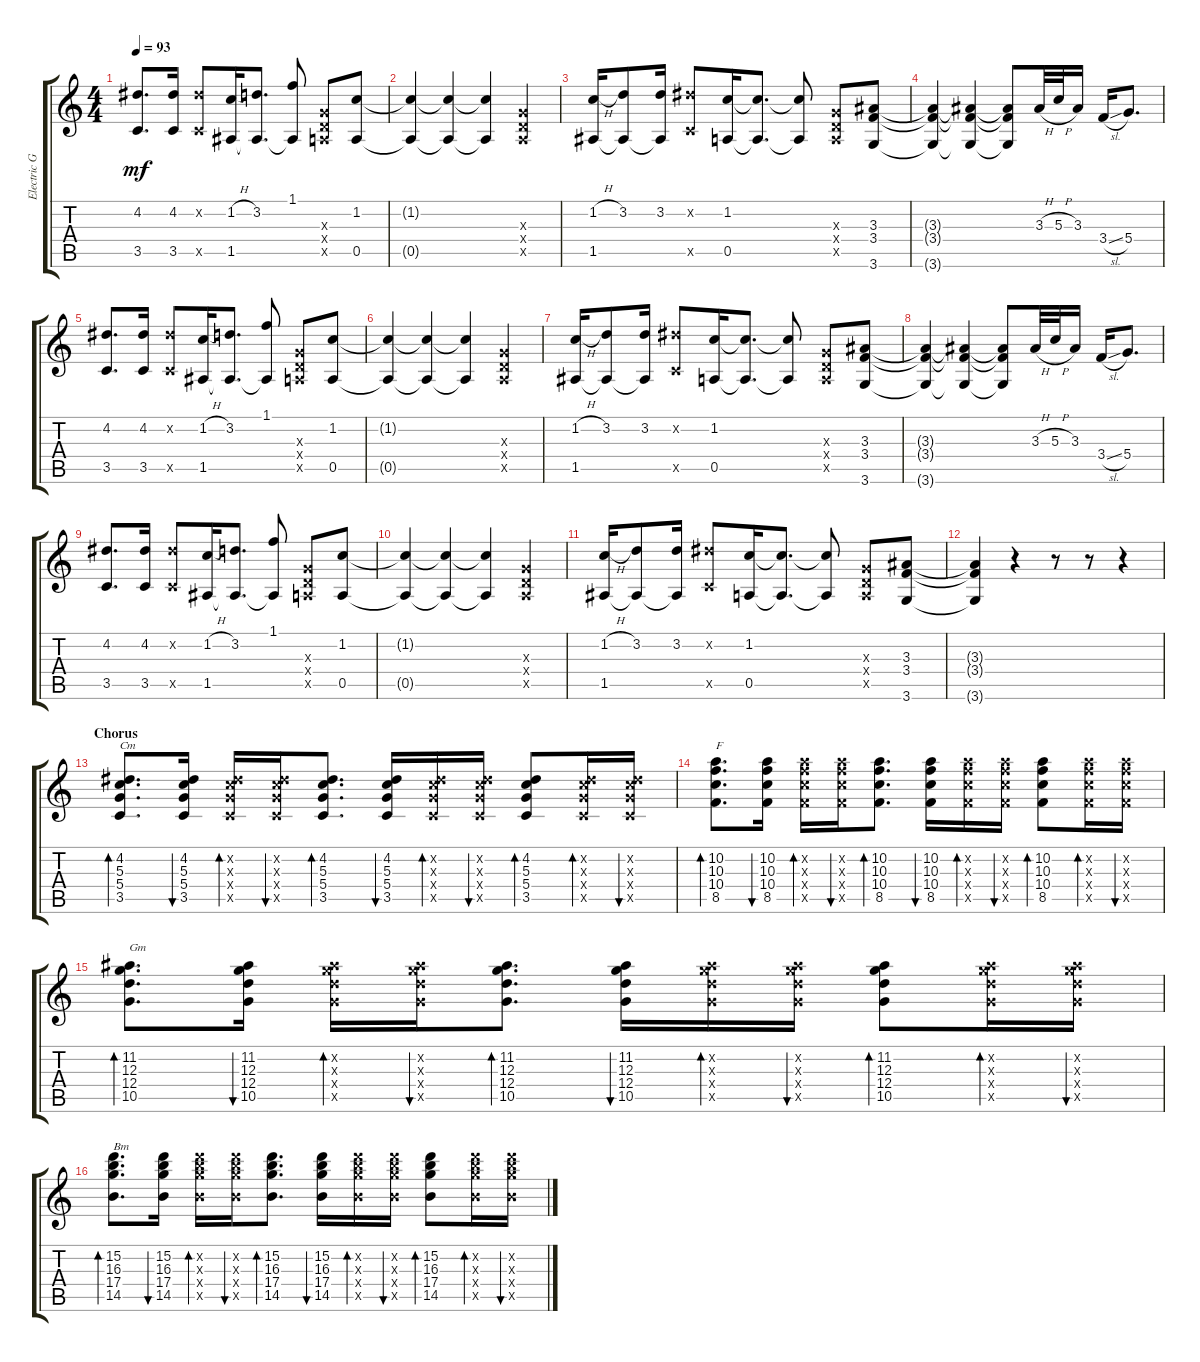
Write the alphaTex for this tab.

\track ("Electric Guitar" "Electric G") {instrument electricguitarclean}
\staff {score tabs}
\tuning (E4 B3 G3 D3 A2 E2) {hide}
\ts (4 4)
\tempo 93
\clef g2
\ks c
(4.2 3.5).8{d dy mf} (4.2 3.5).16 (4.2{x} 3.5{x}).8 (1.2{h} 1.5).16 (3.2 1.5{t}).8{d} (1.1 1.5{t}).8 (0.3{x} 0.4{x} 0.5{x}).8 (1.2 0.5).8 |
(1.2{t} 0.5{t}).4 (1.2{t} 0.5{t}).4 (1.2{t} 0.5{t}).4 (0.3{x} 0.4{x} 0.5{x}).4 |
(1.2{h} 1.5).16 (3.2 1.5{t}).8 (3.2 1.5{t}).16 (4.2{x} 3.5{x}).8 (1.2 0.5).16 (1.2{t} 0.5{t}).8{d} (1.2{t} 0.5{t}).8 (0.3{x} 0.4{x} 0.5{x}).8 (3.3 3.4 3.6).8 |
(3.3{t} 3.4{t} 3.6{t}).4 (3.3{t} 3.4{t} 3.6{t}).4 (3.3{t} 3.4{t} 3.6{t}).8 3.3{h}.32 5.3{h}.32 3.3.16 3.4{sl}.16 5.4.8{d} |
(4.2 3.5).8{d} (4.2 3.5).16 (4.2{x} 3.5{x}).8 (1.2{h} 1.5).16 (3.2 1.5{t}).8{d} (1.1 1.5{t}).8 (0.3{x} 0.4{x} 0.5{x}).8 (1.2 0.5).8 |
(1.2{t} 0.5{t}).4 (1.2{t} 0.5{t}).4 (1.2{t} 0.5{t}).4 (0.3{x} 0.4{x} 0.5{x}).4 |
(1.2{h} 1.5).16 (3.2 1.5{t}).8 (3.2 1.5{t}).16 (4.2{x} 3.5{x}).8 (1.2 0.5).16 (1.2{t} 0.5{t}).8{d} (1.2{t} 0.5{t}).8 (0.3{x} 0.4{x} 0.5{x}).8 (3.3 3.4 3.6).8 |
(3.3{t} 3.4{t} 3.6{t}).4 (3.3{t} 3.4{t} 3.6{t}).4 (3.3{t} 3.4{t} 3.6{t}).8 3.3{h}.32 5.3{h}.32 3.3.16 3.4{sl}.16 5.4.8{d} |
(4.2 3.5).8{d} (4.2 3.5).16 (4.2{x} 3.5{x}).8 (1.2{h} 1.5).16 (3.2 1.5{t}).8{d} (1.1 1.5{t}).8 (0.3{x} 0.4{x} 0.5{x}).8 (1.2 0.5).8 |
(1.2{t} 0.5{t}).4 (1.2{t} 0.5{t}).4 (1.2{t} 0.5{t}).4 (0.3{x} 0.4{x} 0.5{x}).4 |
(1.2{h} 1.5).16 (3.2 1.5{t}).8 (3.2 1.5{t}).16 (4.2{x} 3.5{x}).8 (1.2 0.5).16 (1.2{t} 0.5{t}).8{d} (1.2{t} 0.5{t}).8 (0.3{x} 0.4{x} 0.5{x}).8 (3.3 3.4 3.6).8 |
(3.3{t} 3.4{t} 3.6{t}).4 r.4 r.8 r.8 r.4 |
\section ("" "Chorus")
(4.2 5.3 5.4 3.5).8{d bd 30 txt "Cm"} (4.2 5.3 5.4 3.5).16{bu 30} (4.2{x} 5.3{x} 5.4{x} 3.5{x}).16{bd 30} (4.2{x} 5.3{x} 5.4{x} 3.5{x}).16{bu 30} (4.2 5.3 5.4 3.5).8{d bd 30} (4.2 5.3 5.4 3.5).16{bu 30} (4.2{x} 5.3{x} 5.4{x} 3.5{x}).16{bd 30} (4.2{x} 5.3{x} 5.4{x} 3.5{x}).16{bu 30} (4.2 5.3 5.4 3.5).8{bd 30} (4.2{x} 5.3{x} 5.4{x} 3.5{x}).16{bd 30} (4.2{x} 5.3{x} 5.4{x} 3.5{x}).16{bu 30} |
(10.2 10.3 10.4 8.5).8{d bd 30 txt "F"} (10.2 10.3 10.4 8.5).16{bu 30} (10.2{x} 10.3{x} 10.4{x} 8.5{x}).16{bd 30} (10.2{x} 10.3{x} 10.4{x} 8.5{x}).16{bu 30} (10.2 10.3 10.4 8.5).8{d bd 30} (10.2 10.3 10.4 8.5).16{bu 30} (10.2{x} 10.3{x} 10.4{x} 8.5{x}).16{bd 30} (10.2{x} 10.3{x} 10.4{x} 8.5{x}).16{bu 30} (10.2 10.3 10.4 8.5).8{bd 30} (10.2{x} 10.3{x} 10.4{x} 8.5{x}).16{bd 30} (10.2{x} 10.3{x} 10.4{x} 8.5{x}).16{bu 30} |
(11.2 12.3 12.4 10.5).8{d bd 30 txt "Gm"} (11.2 12.3 12.4 10.5).16{bu 30} (11.2{x} 12.3{x} 12.4{x} 10.5{x}).16{bd 30} (11.2{x} 12.3{x} 12.4{x} 10.5{x}).16{bu 30} (11.2 12.3 12.4 10.5).8{d bd 30} (11.2 12.3 12.4 10.5).16{bu 30} (11.2{x} 12.3{x} 12.4{x} 10.5{x}).16{bd 30} (11.2{x} 12.3{x} 12.4{x} 10.5{x}).16{bu 30} (11.2 12.3 12.4 10.5).8{bd 30} (11.2{x} 12.3{x} 12.4{x} 10.5{x}).16{bd 30} (11.2{x} 12.3{x} 12.4{x} 10.5{x}).16{bu 30} |
(15.2 16.3 17.4 14.5).8{d bd 30 txt "Bm"} (15.2 16.3 17.4 14.5).16{bu 30} (15.2{x} 16.3{x} 17.4{x} 14.5{x}).16{bd 30} (15.2{x} 16.3{x} 17.4{x} 14.5{x}).16{bu 30} (15.2 16.3 17.4 14.5).8{d bd 30} (15.2 16.3 17.4 14.5).16{bu 30} (15.2{x} 16.3{x} 17.4{x} 14.5{x}).16{bd 30} (15.2{x} 16.3{x} 17.4{x} 14.5{x}).16{bu 30} (15.2 16.3 17.4 14.5).8{bd 30} (15.2{x} 16.3{x} 17.4{x} 14.5{x}).16{bd 30} (15.2{x} 16.3{x} 17.4{x} 14.5{x}).16{bu 30}
